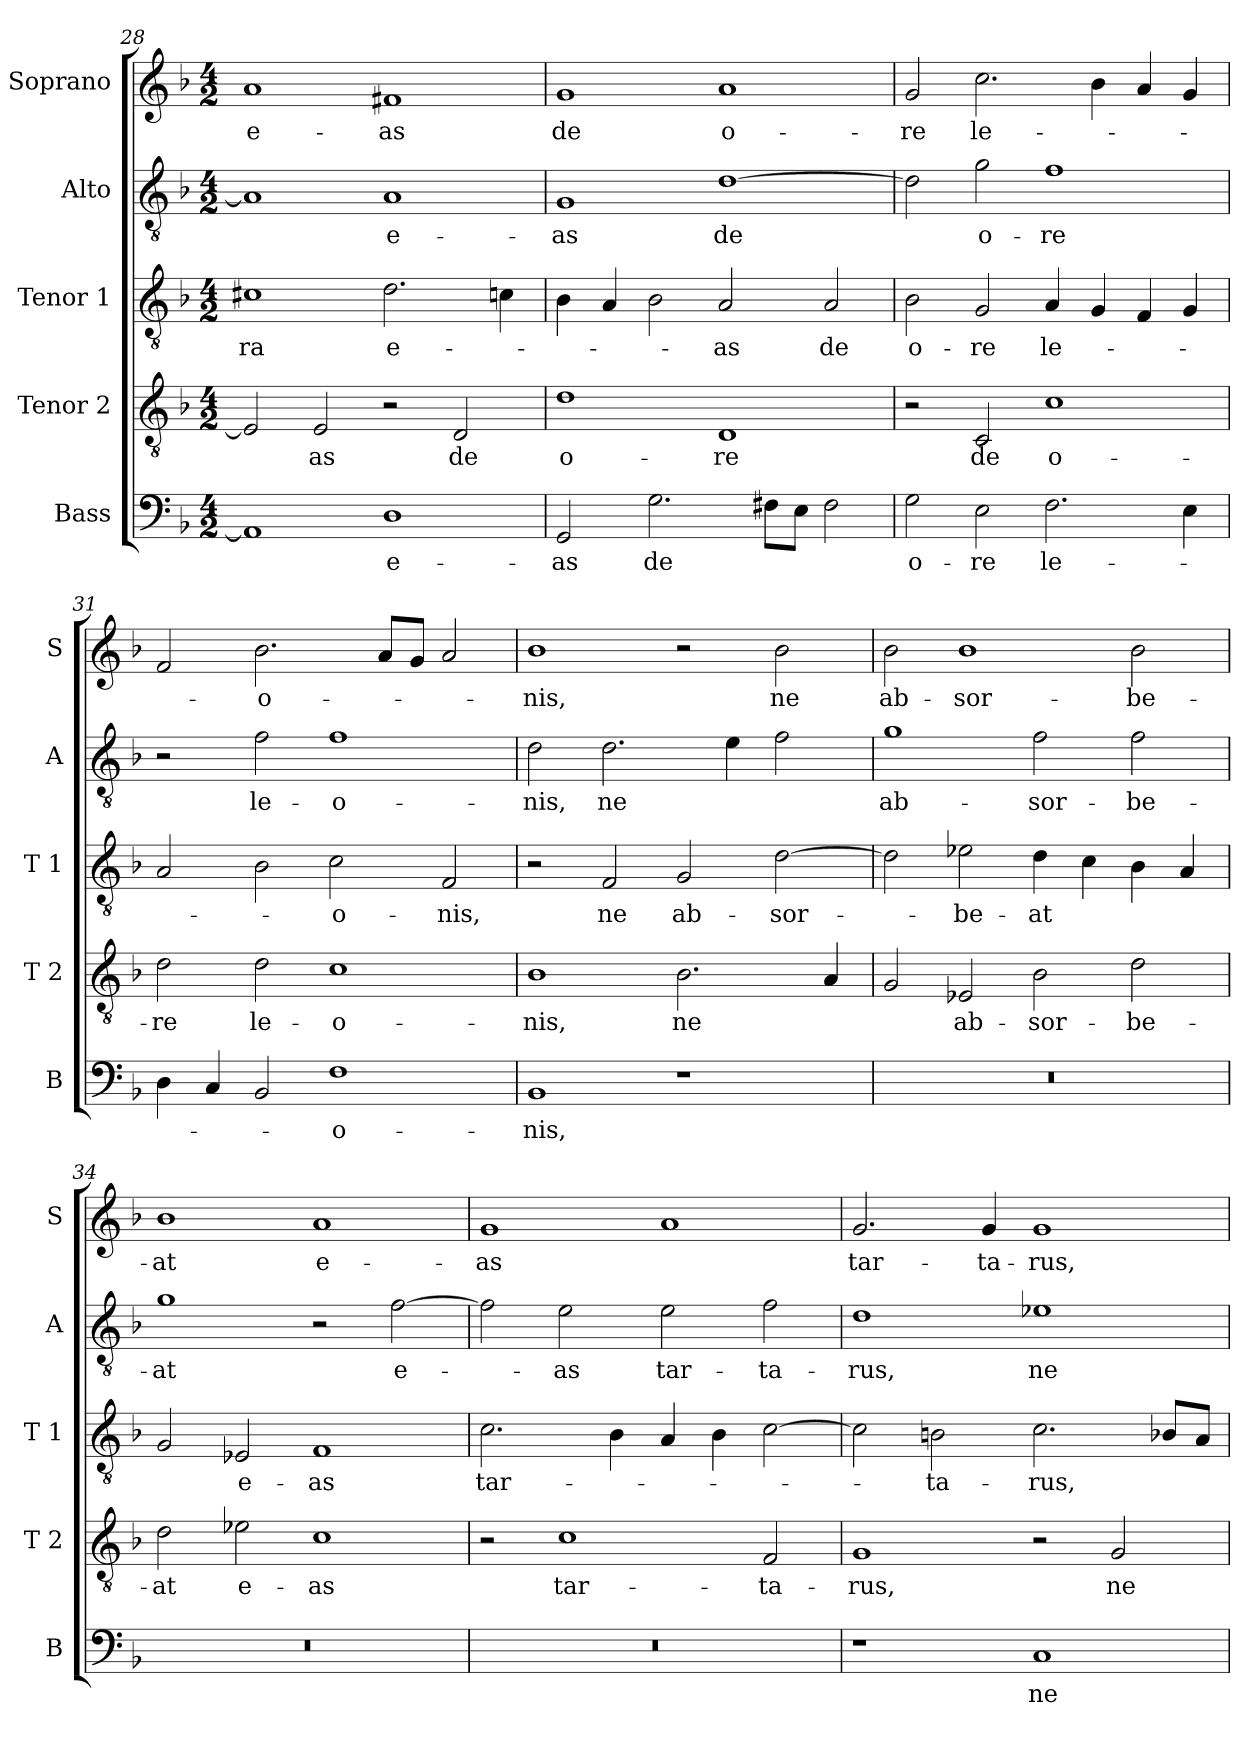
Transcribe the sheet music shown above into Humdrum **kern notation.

**kern	**text	**kern	**text	**kern	**text	**kern	**text	**kern	**text
*part5	*part5	*part4	*part4	*part3	*part3	*part2	*part2	*part1	*part1
*staff5	*staff5	*staff4	*staff4	*staff3	*staff3	*staff2	*staff2	*staff1	*staff1
*I"Bass	*	*I"Tenor 2	*	*I"Tenor 1	*	*I"Alto	*	*I"Soprano	*
*I'B	*	*I'T 2	*	*I'T 1	*	*I'A	*	*I'S	*
*clefF4	*	*clefGv2	*	*clefGv2	*	*clefGv2	*	*clefG2	*
*k[b-]	*	*k[b-]	*	*k[b-]	*	*k[b-]	*	*k[b-]	*
*F:	*	*F:	*	*F:	*	*F:	*	*F:	*
*M4/2	*	*M4/2	*	*M4/2	*	*M4/2	*	*M4/2	*
=28	=28	=28	=28	=28	=28	=28	=28	=28	=28
!	!	!	!	!	!LO:LY:b	!	!	!	!LO:LY:b
1AA]	.	2E/]	.	1c#X	-ra	1A]	.	1a	e-
!	!	!	!LO:LY:b	!	!	!	!	!	!
.	.	2E/	-as	.	.	.	.	.	.
!	!LO:LY:b	!	!	!	!LO:LY:b	!	!LO:LY:b	!	!LO:LY:b
1D	e-	2r	.	2.d\	e-	1A	e-	1f#X	-as
!	!	!	!LO:LY:b	!	!	!	!	!	!
.	.	2D/	de	.	.	.	.	.	.
.	.	.	.	4cn\	.	.	.	.	.
=29	=29	=29	=29	=29	=29	=29	=29	=29	=29
!	!LO:LY:b	!	!LO:LY:b	!	!	!	!LO:LY:b	!	!LO:LY:b
2GG/	-as	1d	o-	4B-\	.	1G	-as	1g	de
.	.	.	.	4A/	.	.	.	.	.
!	!LO:LY:b	!	!	!	!	!	!	!	!
2.G\	de	.	.	2B-\	.	.	.	.	.
!	!	!	!LO:LY:b	!	!LO:LY:b	!	!LO:LY:b	!	!LO:LY:b
.	.	1D	-re	2A/	-as	[1d	de	1a	o-
8F#X\L	.	.	.	.	.	.	.	.	.
8E\J	.	.	.	.	.	.	.	.	.
!	!	!	!	!	!LO:LY:b	!	!	!	!
2F#\	.	.	.	2A/	de	.	.	.	.
=30	=30	=30	=30	=30	=30	=30	=30	=30	=30
!	!LO:LY:b	!	!	!	!LO:LY:b	!	!	!	!LO:LY:b
2G\	o-	2r	.	2B-\	o-	2d\]	.	2g/	-re
!	!LO:LY:b	!	!LO:LY:b	!	!LO:LY:b	!	!LO:LY:b	!	!LO:LY:b
2E\	-re	2C/	de	2G/	-re	2g\	o-	2.cc\	le-
!	!LO:LY:b	!	!LO:LY:b	!	!LO:LY:b	!	!LO:LY:b	!	!
2.F\	le-	1c	o-	4A/	le-	1f	-re	.	.
.	.	.	.	4G/	.	.	.	4b-\	.
.	.	.	.	4F/	.	.	.	4a/	.
4E\	.	.	.	4G/	.	.	.	4g/	.
!!LO:LB:g=z
=31	=31	=31	=31	=31	=31	=31	=31	=31	=31
!	!	!	!LO:LY:b	!	!	!	!	!	!
4D\	.	2d\	-re	2A/	.	2r	.	2f/	.
4C/	.	.	.	.	.	.	.	.	.
!	!	!	!LO:LY:b	!	!	!	!LO:LY:b	!	!LO:LY:b
2BB-/	.	2d\	le-	2B-\	.	2f\	le-	2.b-\	-o-
!	!LO:LY:b	!	!LO:LY:b	!	!LO:LY:b	!	!LO:LY:b	!	!
1F	-o-	1c	-o-	2c\	-o-	1f	-o-	.	.
.	.	.	.	.	.	.	.	8a/L	.
.	.	.	.	.	.	.	.	8g/J	.
!	!	!	!	!	!LO:LY:b	!	!	!	!
.	.	.	.	2F/	-nis,	.	.	2a/	.
=32	=32	=32	=32	=32	=32	=32	=32	=32	=32
!	!LO:LY:b	!	!LO:LY:b	!	!	!	!LO:LY:b	!	!LO:LY:b
1BB-	-nis,	1B-	-nis,	2r	.	2d\	-nis,	1b-	-nis,
!	!	!	!	!	!LO:LY:b	!	!LO:LY:b	!	!
.	.	.	.	2F/	ne	2.d\	ne	.	.
!	!	!	!LO:LY:b	!	!LO:LY:b	!	!	!	!
1r	.	2.B-\	ne	2G/	ab-	.	.	2r	.
.	.	.	.	.	.	4e\	.	.	.
!	!	!	!	!	!LO:LY:b	!	!	!	!LO:LY:b
.	.	.	.	[2d\	-sor-	2f\	.	2b-\	ne
.	.	4A/	.	.	.	.	.	.	.
=33	=33	=33	=33	=33	=33	=33	=33	=33	=33
!	!	!	!	!	!	!	!LO:LY:b	!	!LO:LY:b
0r	.	2G/	.	2d\]	.	1g	ab-	2b-\	ab-
!	!	!	!LO:LY:b	!	!LO:LY:b	!	!	!	!LO:LY:b
.	.	2E-X/	ab-	2e-X\	-be-	.	.	1b-	-sor-
!	!	!	!LO:LY:b	!	!LO:LY:b	!	!LO:LY:b	!	!
.	.	2B-\	-sor-	4d\	-at	2f\	-sor-	.	.
.	.	.	.	4c\	.	.	.	.	.
!	!	!	!LO:LY:b	!	!	!	!LO:LY:b	!	!LO:LY:b
.	.	2d\	-be-	4B-\	.	2f\	-be-	2b-\	-be-
.	.	.	.	4A/	.	.	.	.	.
=34	=34	=34	=34	=34	=34	=34	=34	=34	=34
!	!	!	!LO:LY:b	!	!	!	!LO:LY:b	!	!LO:LY:b
0r	.	2d\	-at	2G/	.	1g	-at	1b-	-at
!	!	!	!LO:LY:b	!	!LO:LY:b	!	!	!	!
.	.	2e-X\	e-	2E-X/	e-	.	.	.	.
!	!	!	!LO:LY:b	!	!LO:LY:b	!	!	!	!LO:LY:b
.	.	1c	-as	1F	-as	2r	.	1a	e-
!	!	!	!	!	!	!	!LO:LY:b	!	!
.	.	.	.	.	.	[2f\	e-	.	.
=35	=35	=35	=35	=35	=35	=35	=35	=35	=35
!	!	!	!	!	!LO:LY:b	!	!	!	!LO:LY:b
0r	.	2r	.	2.c\	tar-	2f\]	.	1g	-as
!	!	!	!LO:LY:b	!	!	!	!LO:LY:b	!	!
.	.	1c	tar-	.	.	2e\	-as	.	.
.	.	.	.	4B-\	.	.	.	.	.
!	!	!	!	!	!	!	!LO:LY:b	!	!
.	.	.	.	4A/	.	2e\	tar-	1a	.
.	.	.	.	4B-\	.	.	.	.	.
!	!	!	!LO:LY:b	!	!	!	!LO:LY:b	!	!
.	.	2F/	-ta-	[2c\	.	2f\	-ta-	.	.
!!LO:LB:g=z
=36	=36	=36	=36	=36	=36	=36	=36	=36	=36
!	!	!	!LO:LY:b	!	!	!	!LO:LY:b	!	!LO:LY:b
1r	.	1G	-rus,	2c\]	.	1d	-rus,	2.g/	tar-
!	!	!	!	!	!LO:LY:b	!	!	!	!
.	.	.	.	2Bn\	-ta-	.	.	.	.
!	!	!	!	!	!	!	!	!	!LO:LY:b
.	.	.	.	.	.	.	.	4g/	-ta-
!	!LO:LY:b	!	!	!	!LO:LY:b	!	!LO:LY:b	!	!LO:LY:b
1C	ne	2r	.	2.c\	-rus,	1e-X	ne	1g	-rus,
!	!	!	!LO:LY:b	!	!	!	!	!	!
.	.	2G/	ne	.	.	.	.	.	.
.	.	.	.	8B-X/L	.	.	.	.	.
.	.	.	.	8A/J	.	.	.	.	.
=	=	=	=	=	=	=	=	=	=
*-	*-	*-	*-	*-	*-	*-	*-	*-	*-
